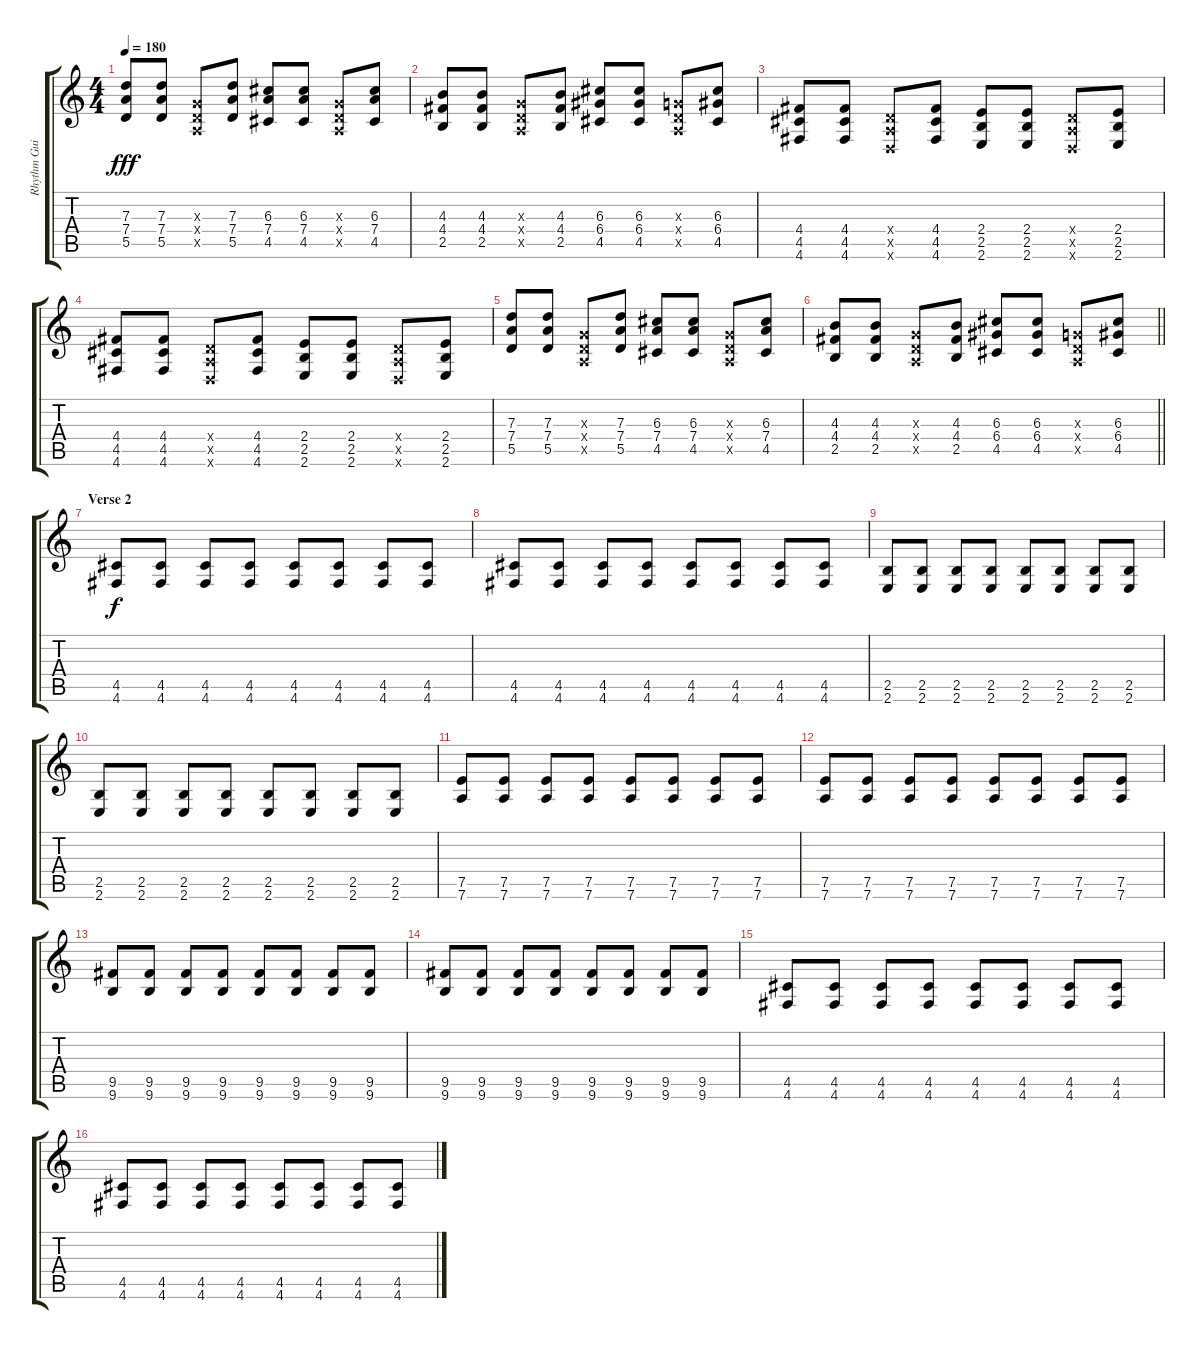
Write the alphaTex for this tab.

\track ("Rhythm Guitar" "Rhythm Gui") {instrument overdrivenguitar}
\staff {score tabs}
\tuning (E4 B3 G3 D3 A2 D2) {hide}
\ts (4 4)
\tempo 180
\clef g2
\ks c
(7.3 7.4 5.5).8{dy fff} (7.3 7.4 5.5).8 (0.3{x} 0.4{x} 0.5{x}).8 (7.3 7.4 5.5).8 (6.3 7.4 4.5).8 (6.3 7.4 4.5).8 (0.3{x} 0.4{x} 0.5{x}).8 (6.3 7.4 4.5).8 |
(4.3 4.4 2.5).8 (4.3 4.4 2.5).8 (0.3{x} 0.4{x} 0.5{x}).8 (4.3 4.4 2.5).8 (6.3 6.4 4.5).8 (6.3 6.4 4.5).8 (0.3{x} 0.4{x} 0.5{x}).8 (6.3 6.4 4.5).8 |
(4.4 4.5 4.6).8 (4.4 4.5 4.6).8 (0.4{x} 0.5{x} 0.6{x}).8 (4.4 4.5 4.6).8 (2.4 2.5 2.6).8 (2.4 2.5 2.6).8 (0.4{x} 0.5{x} 0.6{x}).8 (2.4 2.5 2.6).8 |
(4.4 4.5 4.6).8 (4.4 4.5 4.6).8 (0.4{x} 0.5{x} 0.6{x}).8 (4.4 4.5 4.6).8 (2.4 2.5 2.6).8 (2.4 2.5 2.6).8 (0.4{x} 0.5{x} 0.6{x}).8 (2.4 2.5 2.6).8 |
(7.3 7.4 5.5).8 (7.3 7.4 5.5).8 (0.3{x} 0.4{x} 0.5{x}).8 (7.3 7.4 5.5).8 (6.3 7.4 4.5).8 (6.3 7.4 4.5).8 (0.3{x} 0.4{x} 0.5{x}).8 (6.3 7.4 4.5).8 |
\barLineRight lightlight
(4.3 4.4 2.5).8 (4.3 4.4 2.5).8 (0.3{x} 0.4{x} 0.5{x}).8 (4.3 4.4 2.5).8 (6.3 6.4 4.5).8 (6.3 6.4 4.5).8 (0.3{x} 0.4{x} 0.5{x}).8 (6.3 6.4 4.5).8 |
\section ("" "Verse 2")
(4.5 4.6).8{dy f} (4.5 4.6).8 (4.5 4.6).8 (4.5 4.6).8 (4.5 4.6).8 (4.5 4.6).8 (4.5 4.6).8 (4.5 4.6).8 |
(4.5 4.6).8 (4.5 4.6).8 (4.5 4.6).8 (4.5 4.6).8 (4.5 4.6).8 (4.5 4.6).8 (4.5 4.6).8 (4.5 4.6).8 |
(2.5 2.6).8 (2.5 2.6).8 (2.5 2.6).8 (2.5 2.6).8 (2.5 2.6).8 (2.5 2.6).8 (2.5 2.6).8 (2.5 2.6).8 |
(2.5 2.6).8 (2.5 2.6).8 (2.5 2.6).8 (2.5 2.6).8 (2.5 2.6).8 (2.5 2.6).8 (2.5 2.6).8 (2.5 2.6).8 |
(7.5 7.6).8 (7.5 7.6).8 (7.5 7.6).8 (7.5 7.6).8 (7.5 7.6).8 (7.5 7.6).8 (7.5 7.6).8 (7.5 7.6).8 |
(7.5 7.6).8 (7.5 7.6).8 (7.5 7.6).8 (7.5 7.6).8 (7.5 7.6).8 (7.5 7.6).8 (7.5 7.6).8 (7.5 7.6).8 |
(9.5 9.6).8 (9.5 9.6).8 (9.5 9.6).8 (9.5 9.6).8 (9.5 9.6).8 (9.5 9.6).8 (9.5 9.6).8 (9.5 9.6).8 |
(9.5 9.6).8 (9.5 9.6).8 (9.5 9.6).8 (9.5 9.6).8 (9.5 9.6).8 (9.5 9.6).8 (9.5 9.6).8 (9.5 9.6).8 |
(4.5 4.6).8 (4.5 4.6).8 (4.5 4.6).8 (4.5 4.6).8 (4.5 4.6).8 (4.5 4.6).8 (4.5 4.6).8 (4.5 4.6).8 |
(4.5 4.6).8 (4.5 4.6).8 (4.5 4.6).8 (4.5 4.6).8 (4.5 4.6).8 (4.5 4.6).8 (4.5 4.6).8 (4.5 4.6).8
